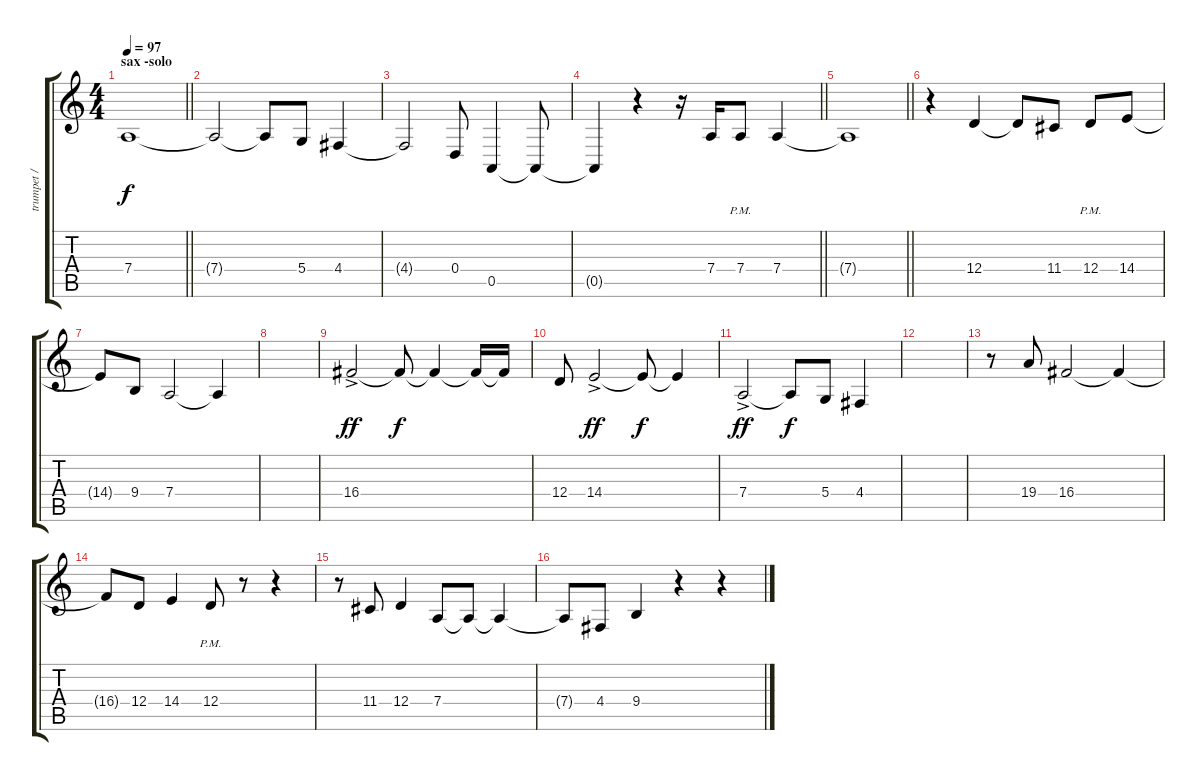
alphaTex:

\track ("trumpet / sax" "trumpet / ") {instrument trumpet}
\staff {score tabs}
\tuning (E4 B3 G3 D3 A2 E2) {hide}
\ts (4 4)
\section ("" "sax -solo")
\tempo 97
\clef g2
\barLineRight lightlight
\ks c
7.4{t}.1{dy f} |
7.4{t}.2 7.4{t}.8 5.4.8 4.4.4 |
4.4{t}.2 0.4.8 0.5.4 0.5{t}.8 |
\barLineRight lightlight
0.5{t}.4 r.4 r.16 7.4.16 7.4{pm}.8 7.4.4 |
\barLineRight lightlight
7.4{t}.1 |
r.4 12.4.4 12.4{t}.8 11.4.8 12.4{pm}.8 14.4.8 |
14.4{t}.8 9.4.8 7.4.2 7.4{t}.4 |
|
16.4{ac}.2{dy ff} 16.4{t}.8{dy f} 16.4{t}.4 16.4{t}.16 16.4{t}.16 |
12.4.8 14.4{ac}.2{dy ff} 14.4{t}.8{dy f} 14.4{t}.4 |
7.4{ac}.2{dy ff} 7.4{t}.8{dy f} 5.4.8 4.4.4 |
|
r.8 19.4.8 16.4.2 16.4{t}.4 |
16.4{t}.8 12.4.8 14.4.4 12.4{pm}.8 r.8 r.4 |
r.8 11.4.8 12.4.4 7.4.8 7.4{t}.8 7.4{t}.4 |
7.4{t}.8 4.4.8 9.4.4 r.4 r.4
